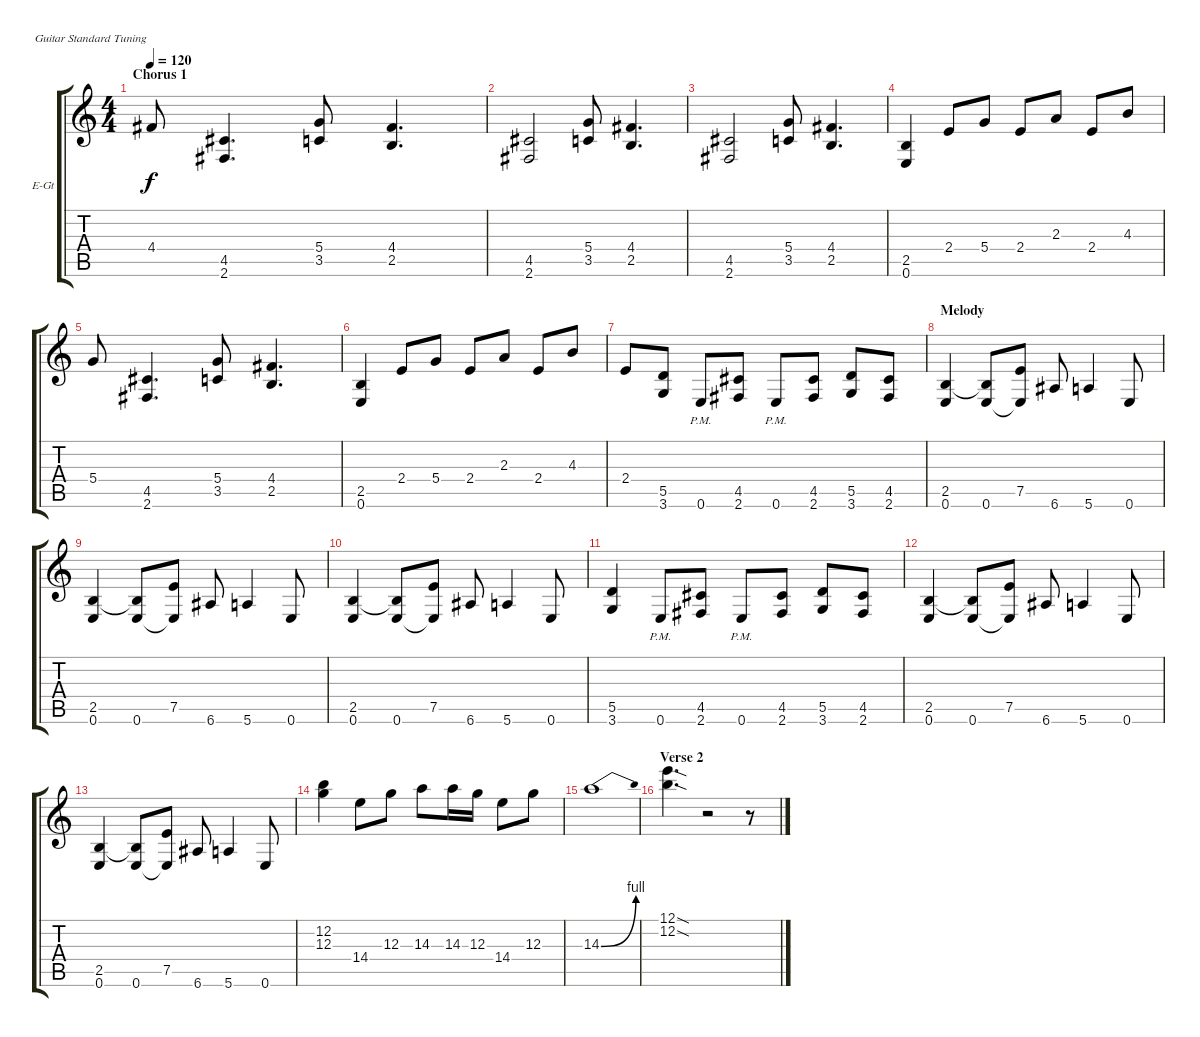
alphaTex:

\bracketExtendMode groupsimilarinstruments
\firstSystemTrackNameOrientation horizontal
\otherSystemsTrackNameOrientation horizontal
\track ("Kirk Lead 1" "E-Gt") {instrument distortionguitar}
\staff {score tabs}
\tuning (E4 B3 G3 D3 A2 E2)
\ts (4 4)
\section ("" "Chorus 1")
\tempo 120
\clef g2
\ks c
4.4{t}.8{dy f} (4.5 2.6).4{d} (5.4 3.5).8 (4.4 2.5).4{d} |
(4.5 2.6).2 (5.4 3.5).8 (4.4 2.5).4{d} |
(4.5 2.6).2 (5.4 3.5).8 (4.4 2.5).4{d} |
(2.5 0.6).4 2.4.8 5.4.8 2.4.8 2.3.8 2.4.8 4.3.8 |
5.4.8 (4.5 2.6).4{d} (5.4 3.5).8 (4.4 2.5).4{d} |
(2.5 0.6).4 2.4.8 5.4.8 2.4.8 2.3.8 2.4.8 4.3.8 |
2.4.8 (5.5 3.6).8 0.6{pm}.8 (4.5 2.6).8 0.6{pm}.8 (4.5 2.6).8 (5.5 3.6).8 (4.5 2.6).8 |
\section ("" "Melody")
(2.5 0.6).4 (2.5{t} 0.6).8 (7.5 0.6{t}).8 6.6.8 5.6.4 0.6.8 |
(2.5 0.6).4 (2.5{t} 0.6).8 (7.5 0.6{t}).8 6.6.8 5.6.4 0.6.8 |
(2.5 0.6).4 (2.5{t} 0.6).8 (7.5 0.6{t}).8 6.6.8 5.6.4 0.6.8 |
(5.5 3.6).4 0.6{pm}.8 (4.5 2.6).8 0.6{pm}.8 (4.5 2.6).8 (5.5 3.6).8 (4.5 2.6).8 |
(2.5 0.6).4 (2.5{t} 0.6).8 (7.5 0.6{t}).8 6.6.8 5.6.4 0.6.8 |
(2.5 0.6).4 (2.5{t} 0.6).8 (7.5 0.6{t}).8 6.6.8 5.6.4 0.6.8 |
(12.2 12.3).4 14.4.8 12.3.8 14.3.8 14.3.16 12.3.16 14.4.8 12.3.8 |
14.3{be (bend 0 0 60 4)}.1 |
\section ("" "Verse 2")
(12.1{sod} 12.2{sod}).4{d} r.2 r.8
